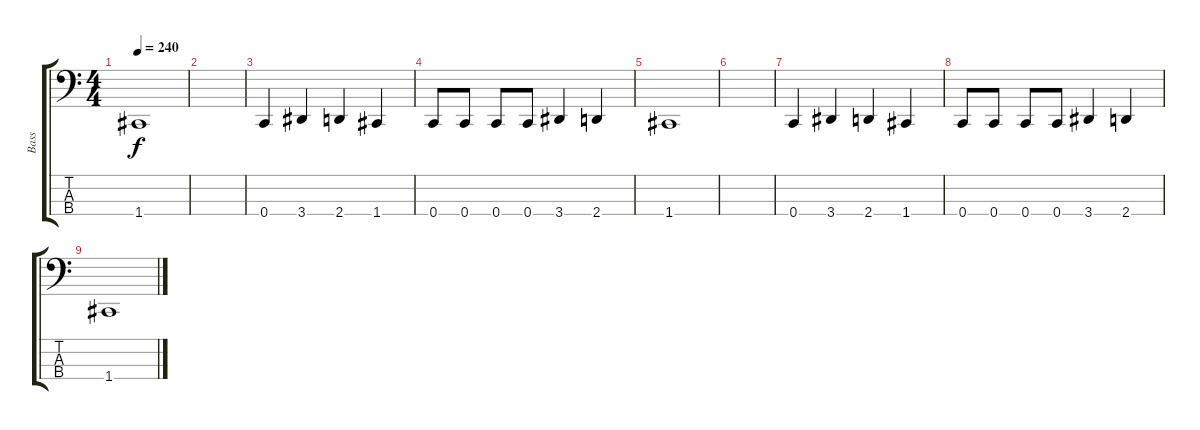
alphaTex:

\track ("Bass" "Bass") {instrument electricbasspick}
\staff {score tabs}
\tuning (Eb2 Bb1 F1 C1) {hide}
\ts (4 4)
\tempo 240
\clef f4
\ks c
1.4.1{dy f} |
|
0.4.4 3.4.4 2.4.4 1.4.4 |
0.4.8 0.4.8 0.4.8 0.4.8 3.4.4 2.4.4 |
1.4.1 |
|
0.4.4 3.4.4 2.4.4 1.4.4 |
0.4.8 0.4.8 0.4.8 0.4.8 3.4.4 2.4.4 |
1.4.1
